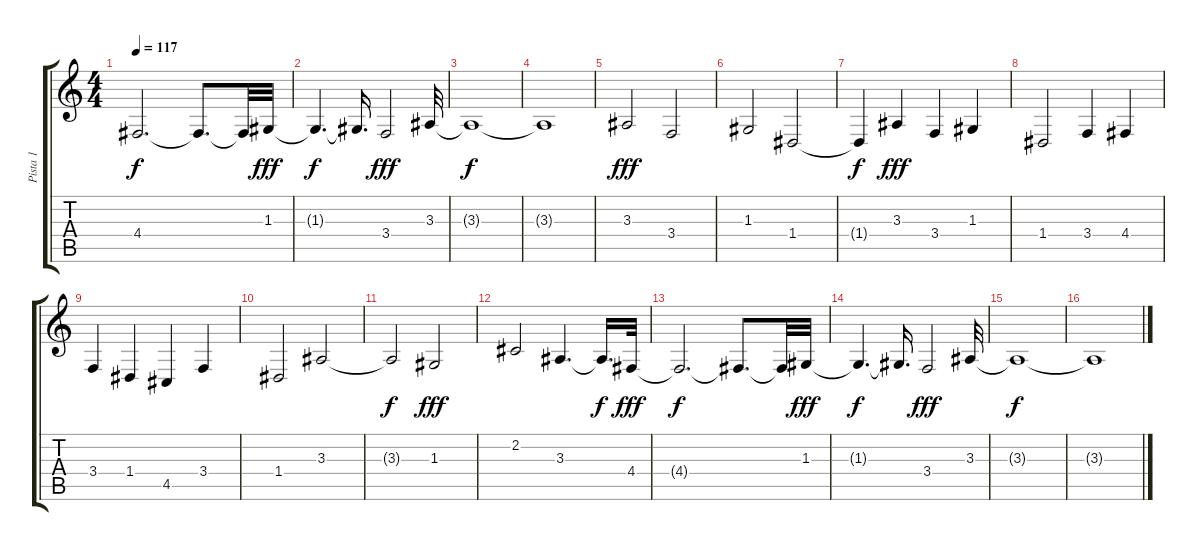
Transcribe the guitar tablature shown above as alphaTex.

\track ("Pista 1" "Pista 1") {instrument marimba}
\staff {score tabs}
\tuning (E4 B3 G3 D3 A2 E2) {hide}
\ts (4 4)
\tempo 117
\clef g2
\ks c
4.4{t}.2{d dy f} 4.4{t}.8{d} 4.4{t}.32 1.3.32{dy fff} |
1.3{t}.4{d dy f} 1.3{t}.16{d} 3.4.2{dy fff} 3.3.32 |
3.3{t}.1{dy f} |
3.3{t}.1 |
3.3.2{dy fff} 3.4.2 |
1.3.2 1.4.2 |
1.4{t}.4{dy f} 3.3.4{dy fff} 3.4.4 1.3.4 |
1.4.2 3.4.4 4.4.4 |
3.4.4 1.4.4 4.5.4 3.4.4 |
1.4.2 3.3.2 |
3.3{t}.2{dy f} 1.3.2{dy fff} |
2.2.2 3.3.4{d} 3.3{t}.16{d dy f} 4.4.32{dy fff} |
4.4{t}.2{d dy f} 4.4{t}.8{d} 4.4{t}.32 1.3.32{dy fff} |
1.3{t}.4{d dy f} 1.3{t}.16{d} 3.4.2{dy fff} 3.3.32 |
3.3{t}.1{dy f} |
3.3{t}.1
